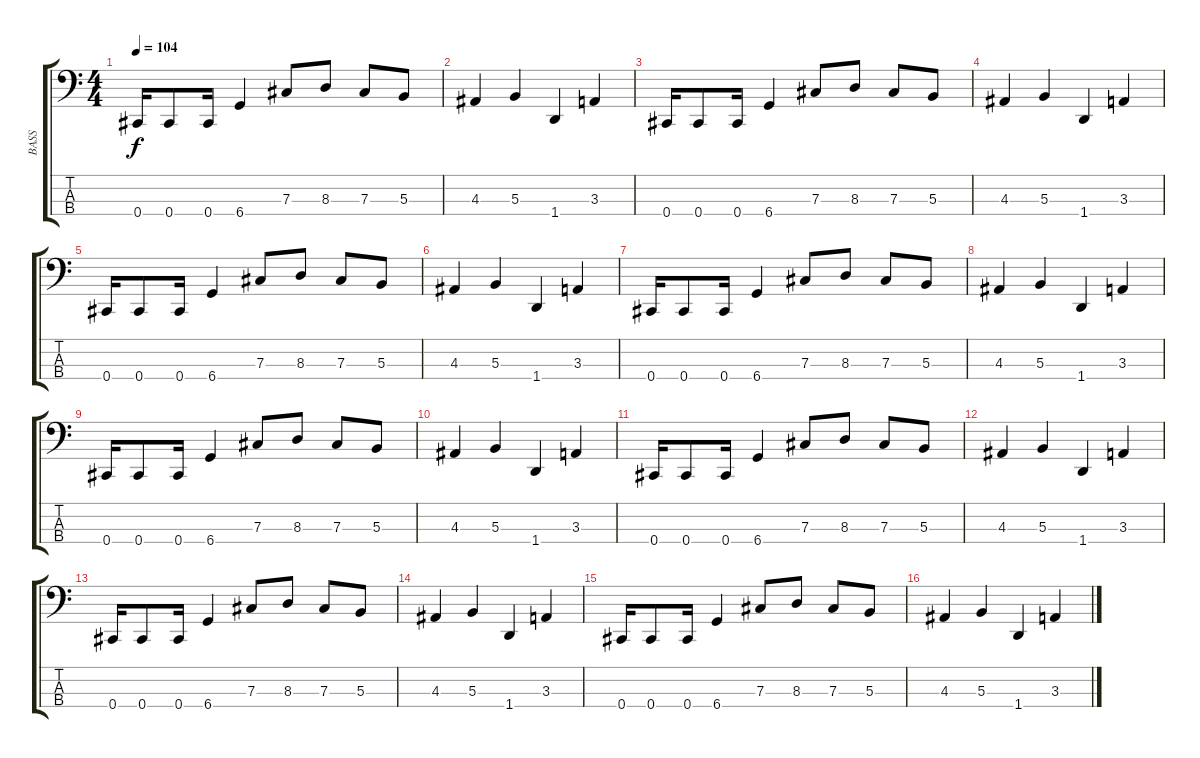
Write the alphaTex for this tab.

\track ("BASS" "BASS") {instrument electricbasspick}
\staff {score tabs}
\tuning (E2 B1 Gb1 Db1) {hide}
\ts (4 4)
\tempo 104
\clef f4
\ks c
0.4.16{dy f} 0.4.8 0.4.16 6.4.4 7.3.8 8.3.8 7.3.8 5.3.8 |
4.3.4 5.3.4 1.4.4 3.3.4 |
0.4.16 0.4.8 0.4.16 6.4.4 7.3.8 8.3.8 7.3.8 5.3.8 |
4.3.4 5.3.4 1.4.4 3.3.4 |
0.4.16 0.4.8 0.4.16 6.4.4 7.3.8 8.3.8 7.3.8 5.3.8 |
4.3.4 5.3.4 1.4.4 3.3.4 |
0.4.16 0.4.8 0.4.16 6.4.4 7.3.8 8.3.8 7.3.8 5.3.8 |
4.3.4 5.3.4 1.4.4 3.3.4 |
0.4.16 0.4.8 0.4.16 6.4.4 7.3.8 8.3.8 7.3.8 5.3.8 |
4.3.4 5.3.4 1.4.4 3.3.4 |
0.4.16 0.4.8 0.4.16 6.4.4 7.3.8 8.3.8 7.3.8 5.3.8 |
4.3.4 5.3.4 1.4.4 3.3.4 |
0.4.16 0.4.8 0.4.16 6.4.4 7.3.8 8.3.8 7.3.8 5.3.8 |
4.3.4 5.3.4 1.4.4 3.3.4 |
0.4.16 0.4.8 0.4.16 6.4.4 7.3.8 8.3.8 7.3.8 5.3.8 |
4.3.4 5.3.4 1.4.4 3.3.4
